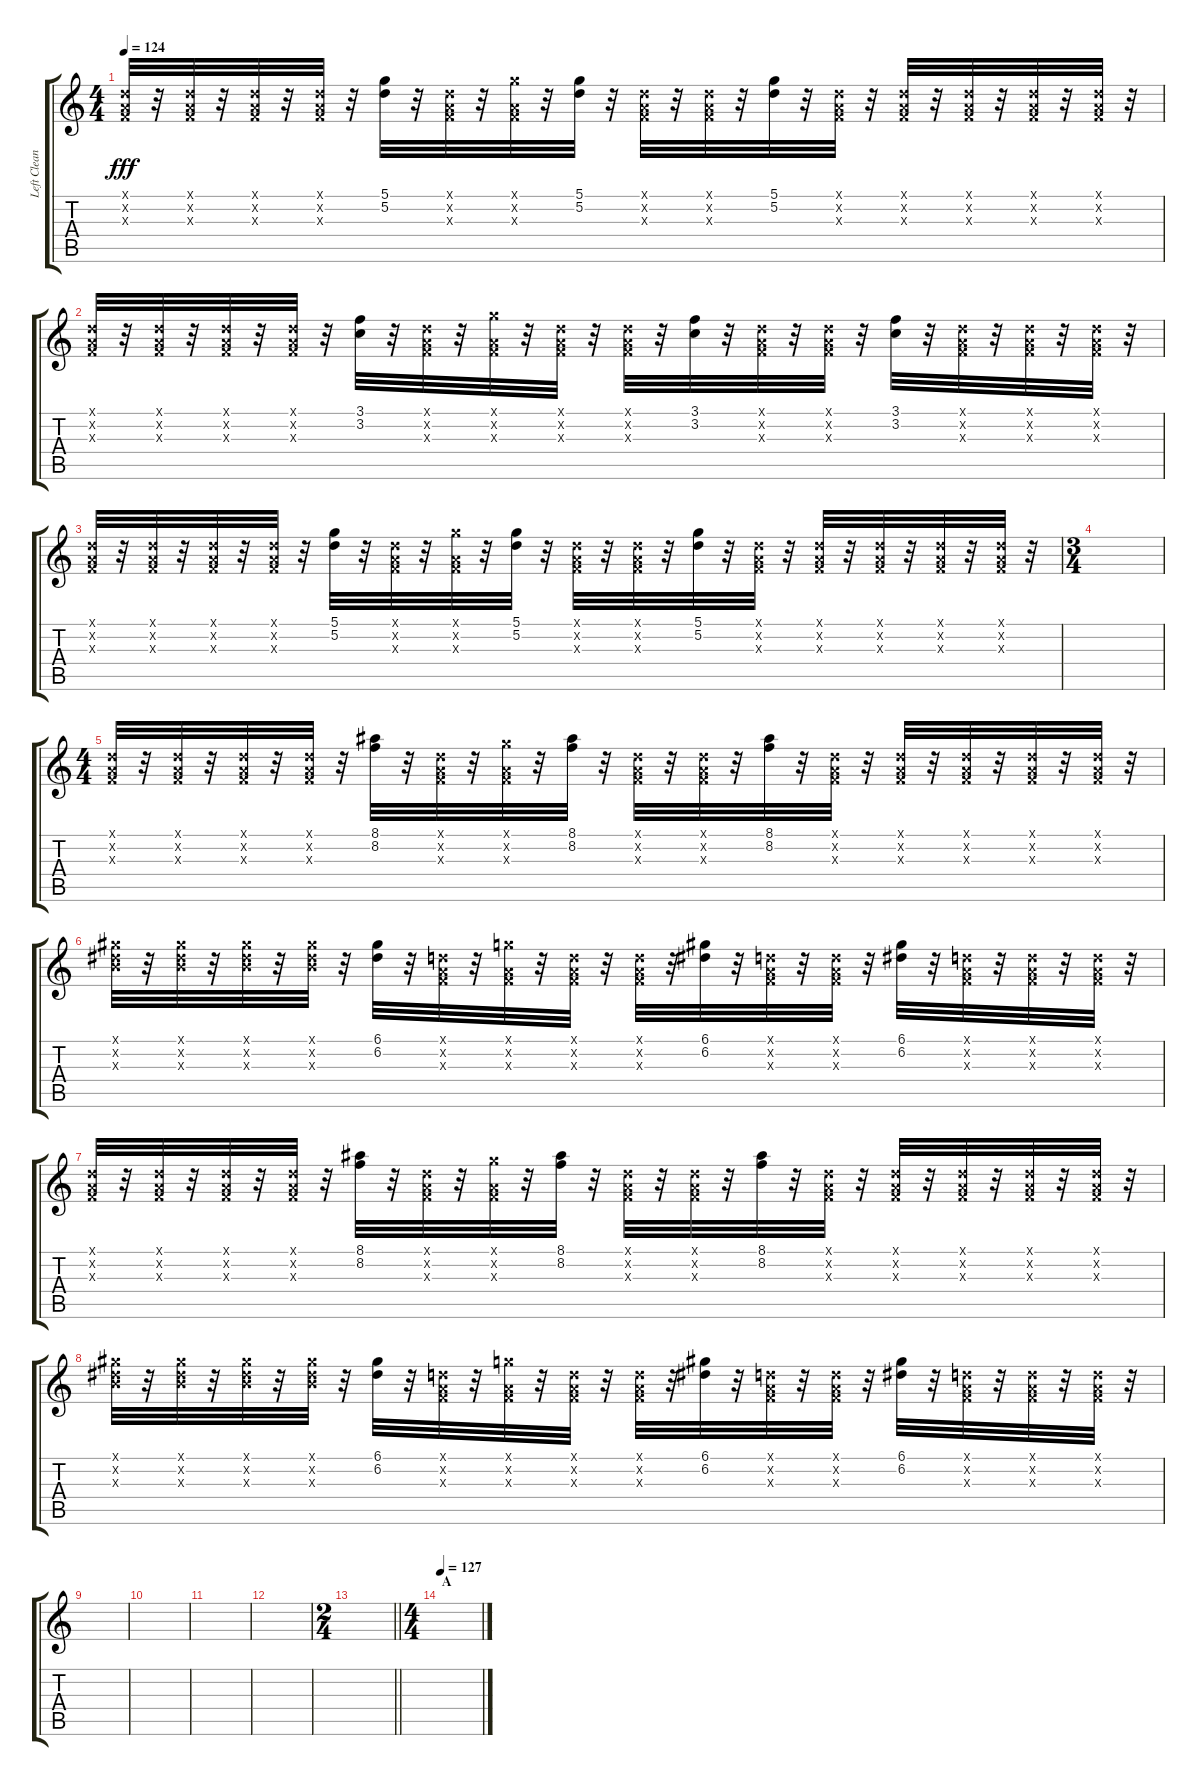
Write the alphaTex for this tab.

\track ("Left Clean Guitar" "Left Clean") {instrument electricguitarclean}
\staff {score tabs}
\tuning (D4 A3 F3 C3 G2 D2) {hide}
\ts (4 4)
\tempo 124
\clef g2
\ks c
(0.1{x} 0.2{x} 0.3{x}).32{dy fff} r.32 (0.1{x} 0.2{x} 0.3{x}).32 r.32 (0.1{x} 0.2{x} 0.3{x}).32 r.32 (0.1{x} 0.2{x} 0.3{x}).32 r.32 (5.1 5.2).32 r.32 (0.1{x} 0.2{x} 0.3{x}).32 r.32 (5.1{x} 0.2{x} 0.3{x}).32 r.32 (5.1 5.2).32 r.32 (0.1{x} 0.2{x} 0.3{x}).32 r.32 (0.1{x} 0.2{x} 0.3{x}).32 r.32 (5.1 5.2).32 r.32 (0.1{x} 0.2{x} 0.3{x}).32 r.32 (0.1{x} 0.2{x} 0.3{x}).32 r.32 (0.1{x} 0.2{x} 0.3{x}).32 r.32 (0.1{x} 0.2{x} 0.3{x}).32 r.32 (0.1{x} 0.2{x} 0.3{x}).32 r.32 |
(0.1{x} 0.2{x} 0.3{x}).32 r.32 (0.1{x} 0.2{x} 0.3{x}).32 r.32 (0.1{x} 0.2{x} 0.3{x}).32 r.32 (0.1{x} 0.2{x} 0.3{x}).32 r.32 (3.1 3.2).32 r.32 (0.1{x} 0.2{x} 0.3{x}).32 r.32 (5.1{x} 0.2{x} 0.3{x}).32 r.32 (0.1{x} 0.2{x} 0.3{x}).32 r.32 (0.1{x} 0.2{x} 0.3{x}).32 r.32 (3.1 3.2).32 r.32 (0.1{x} 0.2{x} 0.3{x}).32 r.32 (0.1{x} 0.2{x} 0.3{x}).32 r.32 (3.1 3.2).32 r.32 (0.1{x} 0.2{x} 0.3{x}).32 r.32 (0.1{x} 0.2{x} 0.3{x}).32 r.32 (0.1{x} 0.2{x} 0.3{x}).32 r.32 |
(0.1{x} 0.2{x} 0.3{x}).32 r.32 (0.1{x} 0.2{x} 0.3{x}).32 r.32 (0.1{x} 0.2{x} 0.3{x}).32 r.32 (0.1{x} 0.2{x} 0.3{x}).32 r.32 (5.1 5.2).32 r.32 (0.1{x} 0.2{x} 0.3{x}).32 r.32 (5.1{x} 0.2{x} 0.3{x}).32 r.32 (5.1 5.2).32 r.32 (0.1{x} 0.2{x} 0.3{x}).32 r.32 (0.1{x} 0.2{x} 0.3{x}).32 r.32 (5.1 5.2).32 r.32 (0.1{x} 0.2{x} 0.3{x}).32 r.32 (0.1{x} 0.2{x} 0.3{x}).32 r.32 (0.1{x} 0.2{x} 0.3{x}).32 r.32 (0.1{x} 0.2{x} 0.3{x}).32 r.32 (0.1{x} 0.2{x} 0.3{x}).32 r.32 |
\ts (3 4)
|
\ts (4 4)
(0.1{x} 0.2{x} 0.3{x}).32 r.32 (0.1{x} 0.2{x} 0.3{x}).32 r.32 (0.1{x} 0.2{x} 0.3{x}).32 r.32 (0.1{x} 0.2{x} 0.3{x}).32 r.32 (8.1 8.2).32 r.32 (0.1{x} 0.2{x} 0.3{x}).32 r.32 (5.1{x} 0.2{x} 0.3{x}).32 r.32 (8.1 8.2).32 r.32 (0.1{x} 0.2{x} 0.3{x}).32 r.32 (0.1{x} 0.2{x} 0.3{x}).32 r.32 (8.1 8.2).32 r.32 (0.1{x} 0.2{x} 0.3{x}).32 r.32 (0.1{x} 0.2{x} 0.3{x}).32 r.32 (0.1{x} 0.2{x} 0.3{x}).32 r.32 (0.1{x} 0.2{x} 0.3{x}).32 r.32 (0.1{x} 0.2{x} 0.3{x}).32 r.32 |
(6.1{x} 6.2{x} 6.3{x}).32 r.32 (6.1{x} 6.2{x} 6.3{x}).32 r.32 (6.1{x} 6.2{x} 6.3{x}).32 r.32 (6.1{x} 6.2{x} 6.3{x}).32 r.32 (6.1 6.2).32 r.32 (0.1{x} 0.2{x} 0.3{x}).32 r.32 (5.1{x} 0.2{x} 0.3{x}).32 r.32 (0.1{x} 0.2{x} 0.3{x}).32 r.32 (0.1{x} 0.2{x} 0.3{x}).32 r.32 (6.1 6.2).32 r.32 (0.1{x} 0.2{x} 0.3{x}).32 r.32 (0.1{x} 0.2{x} 0.3{x}).32 r.32 (6.1 6.2).32 r.32 (0.1{x} 0.2{x} 0.3{x}).32 r.32 (0.1{x} 0.2{x} 0.3{x}).32 r.32 (0.1{x} 0.2{x} 0.3{x}).32 r.32 |
(0.1{x} 0.2{x} 0.3{x}).32 r.32 (0.1{x} 0.2{x} 0.3{x}).32 r.32 (0.1{x} 0.2{x} 0.3{x}).32 r.32 (0.1{x} 0.2{x} 0.3{x}).32 r.32 (8.1 8.2).32 r.32 (0.1{x} 0.2{x} 0.3{x}).32 r.32 (5.1{x} 0.2{x} 0.3{x}).32 r.32 (8.1 8.2).32 r.32 (0.1{x} 0.2{x} 0.3{x}).32 r.32 (0.1{x} 0.2{x} 0.3{x}).32 r.32 (8.1 8.2).32 r.32 (0.1{x} 0.2{x} 0.3{x}).32 r.32 (0.1{x} 0.2{x} 0.3{x}).32 r.32 (0.1{x} 0.2{x} 0.3{x}).32 r.32 (0.1{x} 0.2{x} 0.3{x}).32 r.32 (0.1{x} 0.2{x} 0.3{x}).32 r.32 |
(6.1{x} 6.2{x} 6.3{x}).32 r.32 (6.1{x} 6.2{x} 6.3{x}).32 r.32 (6.1{x} 6.2{x} 6.3{x}).32 r.32 (6.1{x} 6.2{x} 6.3{x}).32 r.32 (6.1 6.2).32 r.32 (0.1{x} 0.2{x} 0.3{x}).32 r.32 (5.1{x} 0.2{x} 0.3{x}).32 r.32 (0.1{x} 0.2{x} 0.3{x}).32 r.32 (0.1{x} 0.2{x} 0.3{x}).32 r.32 (6.1 6.2).32 r.32 (0.1{x} 0.2{x} 0.3{x}).32 r.32 (0.1{x} 0.2{x} 0.3{x}).32 r.32 (6.1 6.2).32 r.32 (0.1{x} 0.2{x} 0.3{x}).32 r.32 (0.1{x} 0.2{x} 0.3{x}).32 r.32 (0.1{x} 0.2{x} 0.3{x}).32 r.32 |
|
|
|
|
\ts (2 4)
\barLineRight lightlight
|
\ts (4 4)
\section ("" "A")
\tempo 127
